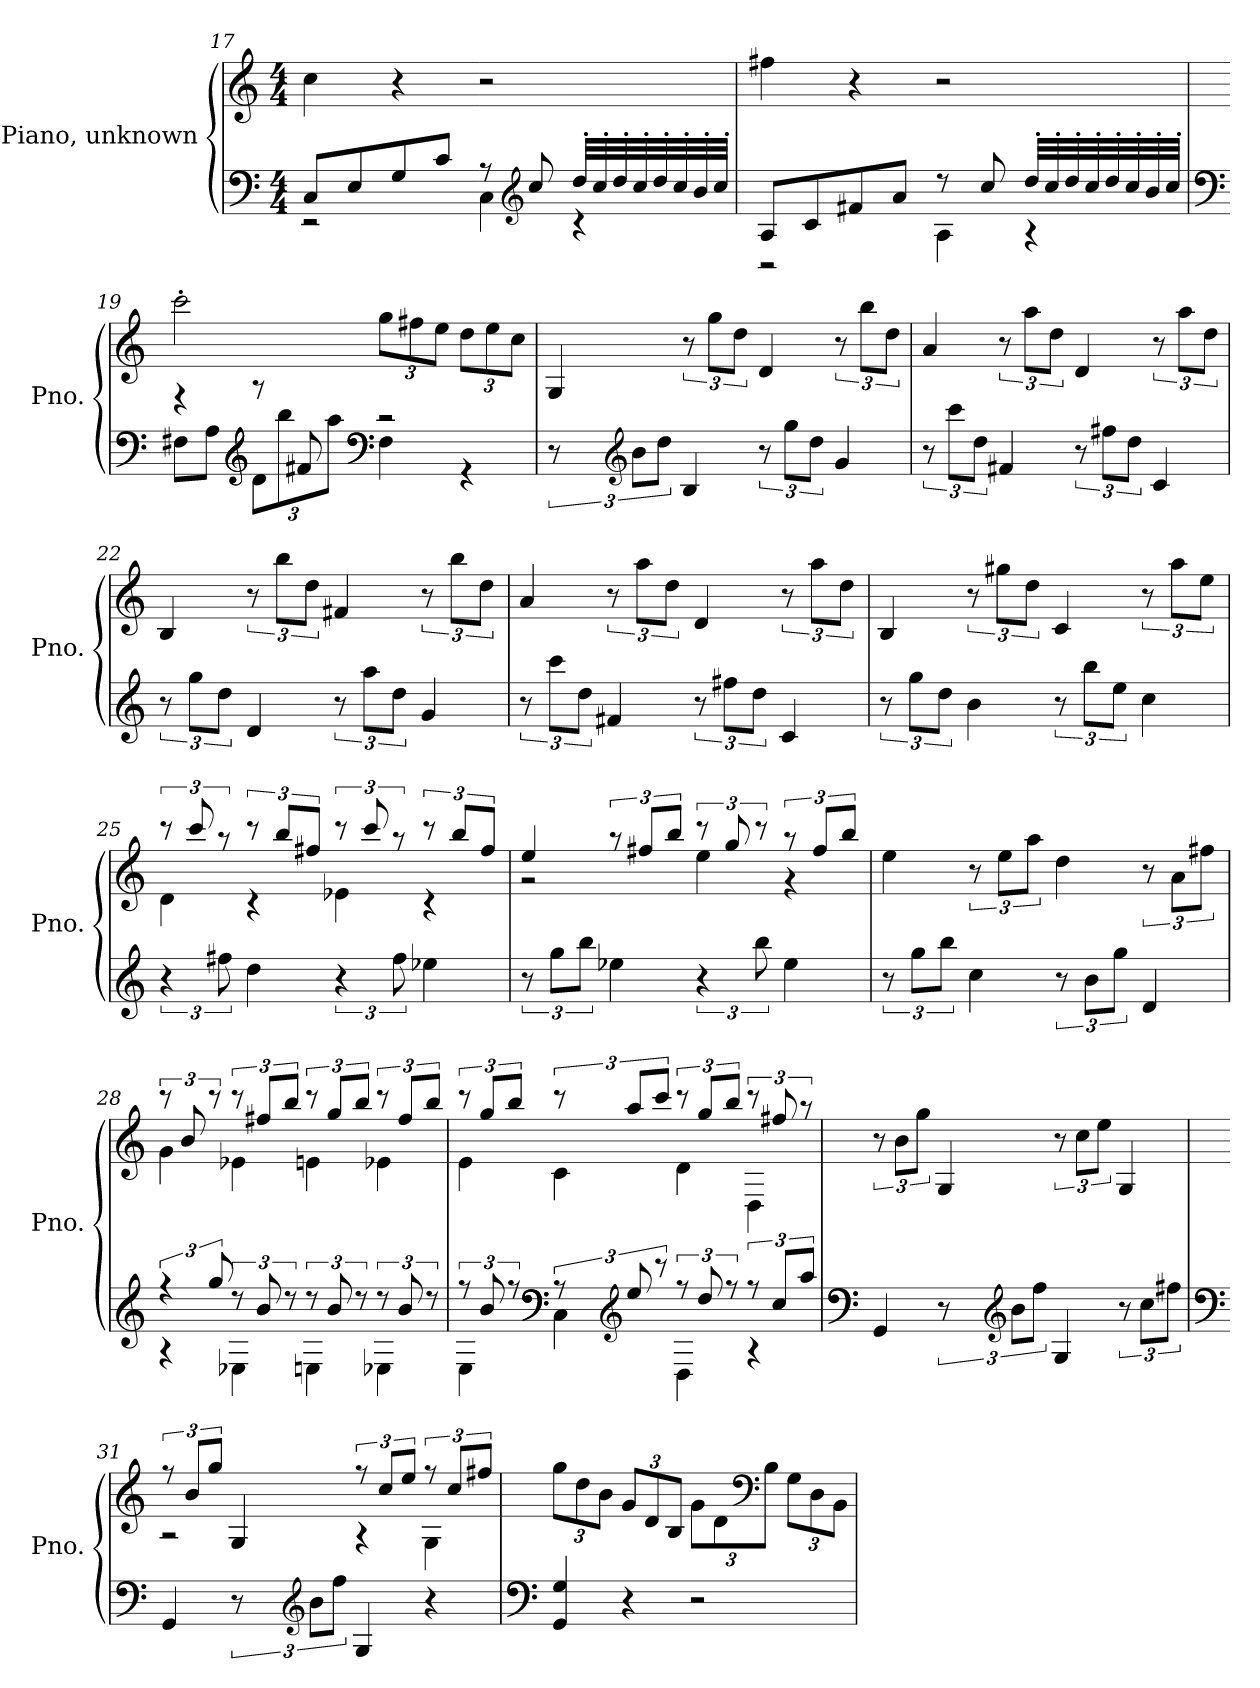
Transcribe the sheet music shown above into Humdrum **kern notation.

**kern	**kern
*part1	*part1
*staff2	*staff1
*I"Piano, unknown	*
*I'Pno.	*
*clefF4	*clefG2
*k[]	*k[]
*M4/4	*M4/4
=17	=17
*^	*
8C/L	2r	4cc\
8E/	.	.
8G/	.	4r
8c/J	.	.
8r	4C\	2r
*clefG2	*	*
8cc/	.	.
32dd'/LLL	4r	.
32cc'/	.	.
32dd'/	.	.
32cc'/	.	.
32dd'/	.	.
32cc'/	.	.
32b'/	.	.
32cc'/JJJ	.	.
!!LO:LB:g=z
=18	=18	=18
8A/L	2r	4ff#X\
8c/	.	.
8f#X/	.	4r
8a/J	.	.
8r	4A\	2r
8cc/	.	.
32dd'/LLL	4r	.
32cc'/	.	.
32dd'/	.	.
32cc'/	.	.
32dd'/	.	.
32cc'/	.	.
32b'/	.	.
32cc'/JJJ	.	.
=19	=19	=19
*clefF4	*	*
4r	8F#X\L	2ccc'\
.	8A\J	.
*clefG2	*	*
*	*Xbrackettup	*
8r	12d\L	.
.	12bb\	.
8f#X/	.	.
.	12aa\J	.
*clefF4	*	*
*	*	*Xbrackettup
2r	4F#\	12gg\L
.	.	12ff#X\
.	.	12ee\J
.	4r	12dd\L
.	.	12ee\
.	.	12cc\J
*v	*v	*
!!LO:PB:g=z
=20	=20
*brackettup	*
12r	4G/
*clefG2	*
12b\L	.
12dd\J	.
*	*brackettup
4B/	12r
.	12gg\L
.	12dd\J
12r	4d/
12gg\L	.
12dd\J	.
4g/	12r
.	12bb\L
.	12dd\J
=21	=21
12r	4a/
12ccc\L	.
12dd\J	.
4f#X/	12r
.	12aa\L
.	12dd\J
12r	4d/
12ff#X\L	.
12dd\J	.
4c/	12r
.	12aa\L
.	12dd\J
=22	=22
12r	4B/
12gg\L	.
12dd\J	.
4d/	12r
.	12bb\L
.	12dd\J
12r	4f#X/
12aa\L	.
12dd\J	.
4g/	12r
.	12bb\L
.	12dd\J
!!LO:LB:g=z
=23	=23
12r	4a/
12ccc\L	.
12dd\J	.
4f#X/	12r
.	12aa\L
.	12dd\J
12r	4d/
12ff#X\L	.
12dd\J	.
4c/	12r
.	12aa\L
.	12dd\J
=24	=24
12r	4B/
12gg\L	.
12dd\J	.
4b\	12r
.	12gg#X\L
.	12dd\J
12r	4c/
12bb\L	.
12ee\J	.
4cc\	12r
.	12aa\L
.	12ee\J
=25	=25
*	*^
6r	12r	4d\
.	12ccc/	.
12ff#X\	12r	.
4dd\	12r	4r
.	12bb/L	.
.	12ff#X/J	.
6r	12r	4e-X\
.	12ccc/	.
12ff#\	12r	.
4ee-X\	12r	4r
.	12bb/L	.
.	12ff#/J	.
!!LO:LB:g=z	!!
=26	=26	=26
12r	4ee/	2r
12gg\L	.	.
12bb\J	.	.
4ee-X\	12r	.
.	12ff#X/L	.
.	12bb/J	.
6r	12r	4ee\
.	12gg/	.
12bb\	12r	.
4ee-\	12r	4r
.	12ff#/L	.
.	12bb/J	.
*	*v	*v
=27	=27
12r	4ee\
12gg\L	.
12bb\J	.
4cc\	12r
.	12ee\L
.	12aa\J
12r	4dd\
12b\L	.
12gg\J	.
4d/	12r
.	12a\L
.	12ff#X\J
=28	=28
*^	*^
6r	4r	12r	4g\
.	.	12b/	.
12gg/	.	12r	.
12r	4E-X\	12r	4e-X\
12b/	.	12ff#X/L	.
12r	.	12bb/J	.
12r	4En\	12r	4en\
12b/	.	12gg/L	.
12r	.	12bb/J	.
12r	4E-X\	12r	4e-X\
12b/	.	12ff#/L	.
12r	.	12bb/J	.
!!LO:LB:g=z	!!
=29	=29	=29	=29
12r	4E\	12r	4e\
12b/	.	12gg/L	.
12r	.	12bb/J	.
*clefF4	*	*	*
12r	4C\	12r	4c\
*clefG2	*	*	*
12ee/	.	12aa/L	.
12r	.	12ccc/J	.
12r	4D\	12r	4d\
12dd/	.	12gg/L	.
12r	.	12bb/J	.
12r	4r	12r	4D\
12cc/L	.	12ff#X/	.
12aa/J	.	12r	.
*v	*v	*	*
*	*v	*v
=30	=30
*clefF4	*
4GG/	12r
.	12b\L
.	12gg\J
12r	4G/
*clefG2	*
12b\L	.
12ff\J	.
4G/	12r
.	12cc\L
.	12ee\J
12r	4G/
12cc\L	.
12ff#X\J	.
!!LO:LB:g=z
=31	=31
*clefF4	*
*	*^
4GG/	12r	2r
.	12b/L	.
.	12gg/J	.
12r	4G/	.
*clefG2	*	*
12b\L	.	.
12ff\J	.	.
4G/	12r	4r
.	12cc/L	.
.	12ee/J	.
4r	12r	4G\
.	12cc/L	.
.	12ff#X/J	.
*	*v	*v
=32	=32
*clefF4	*
*	*Xbrackettup
4GG/ 4G/	12gg\L
.	12dd\
.	12b\J
4r	12g/L
.	12d/
.	12B/J
2r	12g\L
.	12d\
*	*clefF4
.	12B\J
.	12G\L
.	12D\
.	12BB\J
=	=
*-	*-
